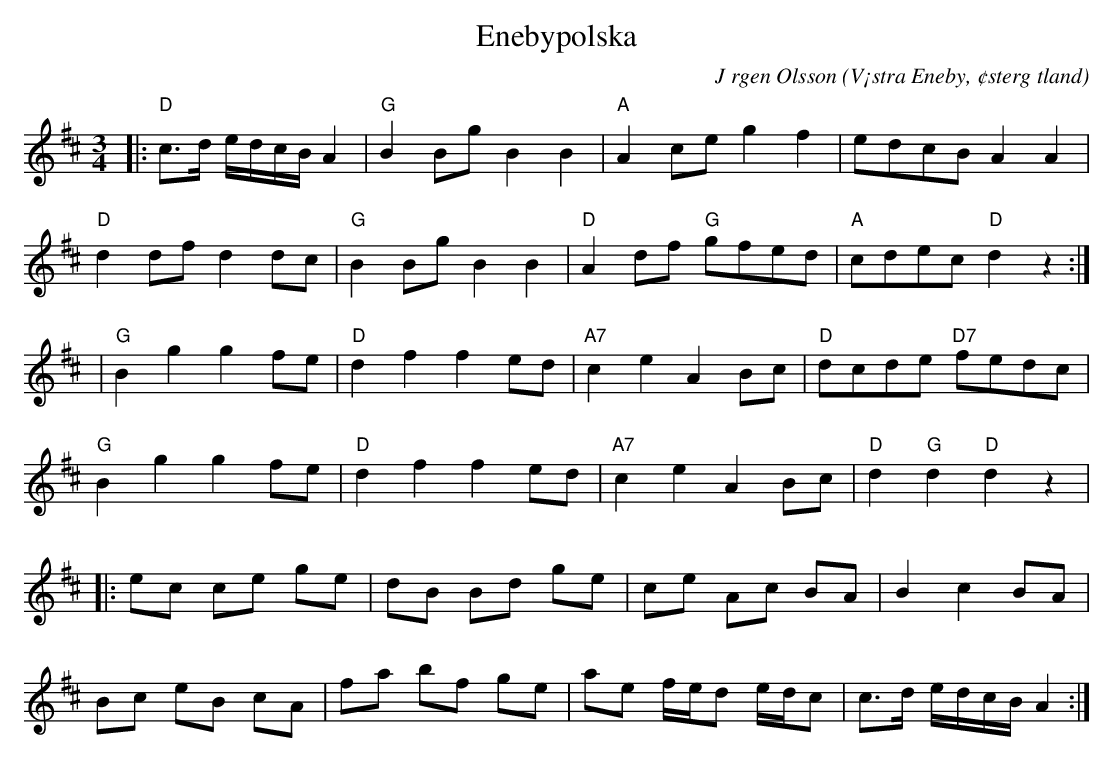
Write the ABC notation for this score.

X:1
T:Enebypolska
C:J rgen Olsson
O:V¡stra Eneby, ¢sterg tland
M:3/4
L:1/8
K:D
|: "D"c>d e/d/c/B/ A2 | "G"B2BgB2B2 | "A"A2ceg2f2 | edcBA2A2 |
   "D"d2dfd2dc | "G"B2BgB2B2 | "D"A2df "G"gfed | "A"cdec"D"d2z2:|
| "G"B2g2g2fe | "D"d2f2f2ed | "A7"c2e2A2Bc | "D"dcde "D7"fedc |
   "G"B2g2g2fe | "D"d2f2f2ed | "A7"c2e2A2Bc | "D"d2"G"d2"D"d2z2|
|:ec ce ge | dB Bd ge | ce Ac BA | B2 c2 BA |
Bc eB cA | fa bf ge | ae f/e/d e/d/c | c>d e/d/c/B/ A2 :|
